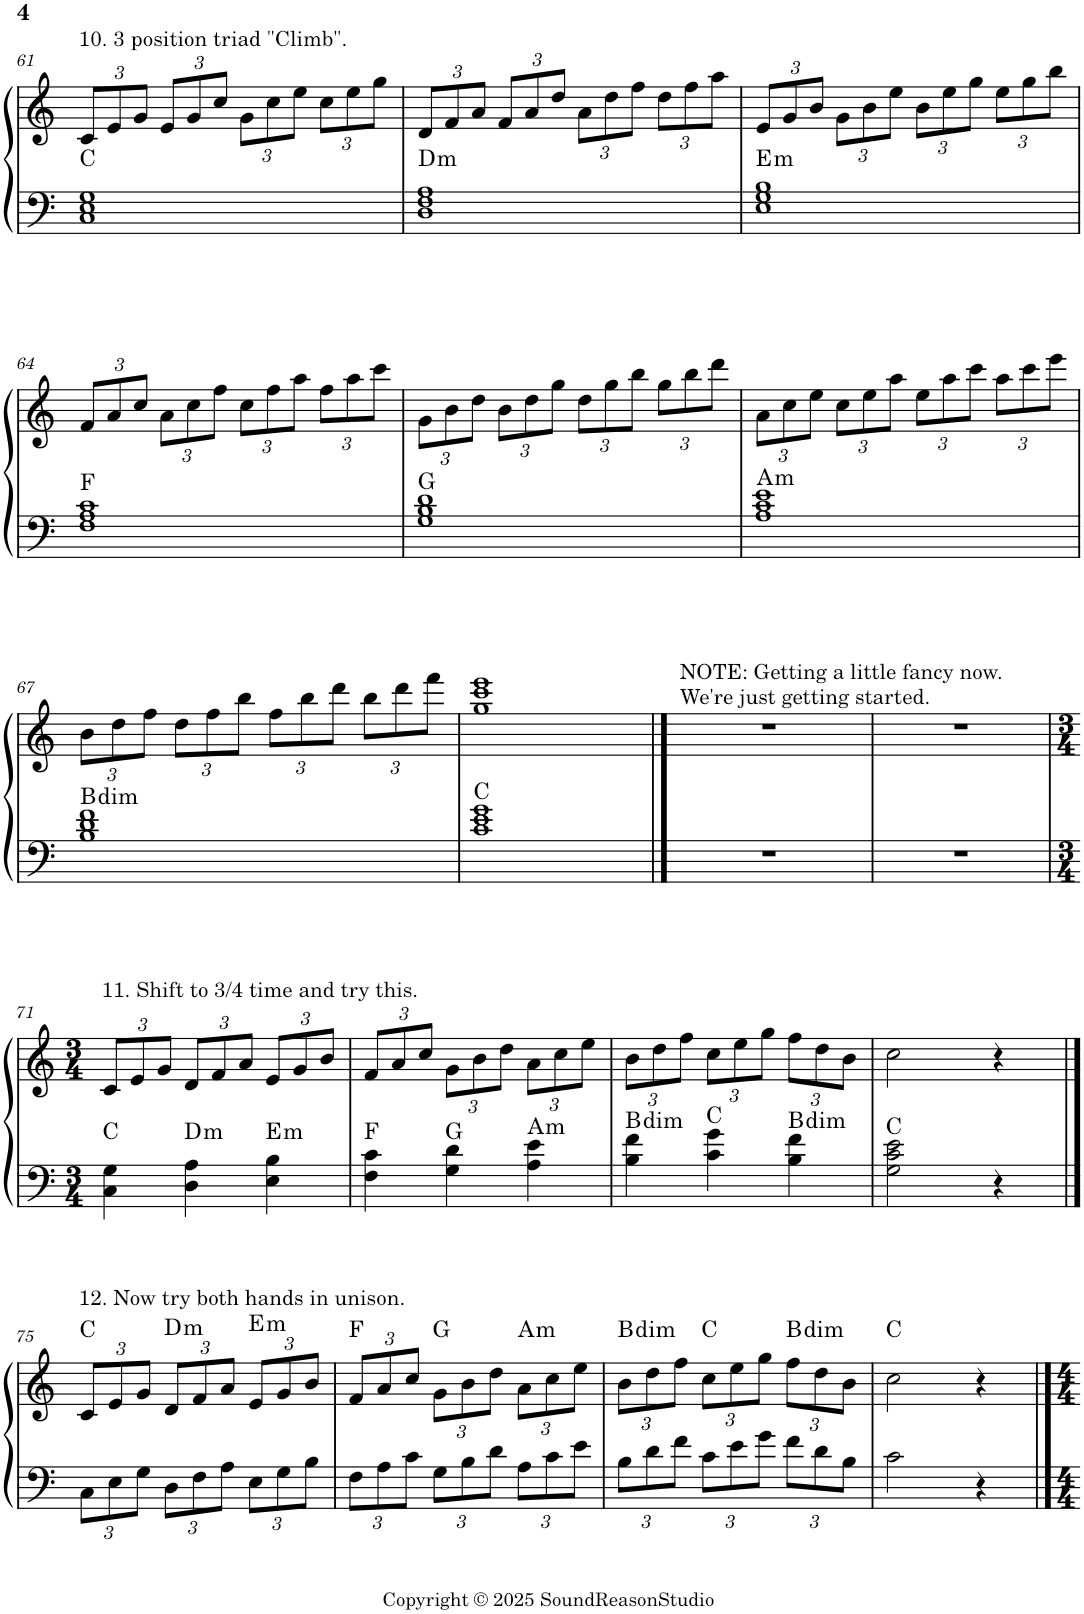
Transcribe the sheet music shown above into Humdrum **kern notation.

**kern	**kern	**harte
*part1	*part1	*part1
*staff2	*staff1	*
*I"Piano	*	*
*I'Pno.	*	*
!!LO:PB:g=z
*clefF4	*clefG2	*
*k[]	*k[]	*
*M4/4	*M4/4	*
*	*Xbrackettup	*
=61	=61	=61
!	!LO:TX:a:t=10. 3 position triad "Climb".	!
1C 1E 1G	12c/L	C:maj
.	12e/	.
.	12g/J	.
.	12e/L	.
.	12g/	.
.	12cc/J	.
.	12g\L	.
.	12cc\	.
.	12ee\J	.
.	12cc\L	.
.	12ee\	.
.	12gg\J	.
=62	=62	=62
!	!	!LO:H:kt=m
1D 1F 1A	12d/L	D:min
.	12f/	.
.	12a/J	.
.	12f/L	.
.	12a/	.
.	12dd/J	.
.	12a\L	.
.	12dd\	.
.	12ff\J	.
.	12dd\L	.
.	12ff\	.
.	12aa\J	.
=63	=63	=63
!	!	!LO:H:kt=m
1E 1G 1B	12e/L	E:min
.	12g/	.
.	12b/J	.
.	12g\L	.
.	12b\	.
.	12ee\J	.
.	12b\L	.
.	12ee\	.
.	12gg\J	.
.	12ee\L	.
.	12gg\	.
.	12bb\J	.
!!LO:LB:g=z
=64	=64	=64
1F 1A 1c	12f/L	F:maj
.	12a/	.
.	12cc/J	.
.	12a\L	.
.	12cc\	.
.	12ff\J	.
.	12cc\L	.
.	12ff\	.
.	12aa\J	.
.	12ff\L	.
.	12aa\	.
.	12ccc\J	.
=65	=65	=65
1G 1B 1d	12g\L	G:maj
.	12b\	.
.	12dd\J	.
.	12b\L	.
.	12dd\	.
.	12gg\J	.
.	12dd\L	.
.	12gg\	.
.	12bb\J	.
.	12gg\L	.
.	12bb\	.
.	12ddd\J	.
=66	=66	=66
!	!	!LO:H:kt=m
1A 1c 1e	12a\L	A:min
.	12cc\	.
.	12ee\J	.
.	12cc\L	.
.	12ee\	.
.	12aa\J	.
.	12ee\L	.
.	12aa\	.
.	12ccc\J	.
.	12aa\L	.
.	12ccc\	.
.	12eee\J	.
!!LO:LB:g=z
=67	=67	=67
!	!	!LO:H:kt=dim
1B 1d 1f	12b\L	B:dim
.	12dd\	.
.	12ff\J	.
.	12dd\L	.
.	12ff\	.
.	12bb\J	.
.	12ff\L	.
.	12bb\	.
.	12ddd\J	.
.	12bb\L	.
.	12ddd\	.
.	12fff\J	.
=68	=68	=68
1c 1e 1g	1gg 1ccc 1eee	C:maj
==69	==69	==69
!	!LO:TX:a:t=NOTE&colon; Getting a little fancy now.	!
!	!LO:TX:a:t=We're just getting started.	!
1r	1r	.
=70	=70	=70
1r	1r	.
!!LO:LB:g=z
=71	=71	=71
*M3/4	*M3/4	*
!	!LO:TX:a:t=11. Shift to 3/4 time and try this.	!
4C\ 4G\	12c/L	C:maj
.	12e/	.
.	12g/J	.
!	!	!LO:H:kt=m
4D\ 4A\	12d/L	D:min
.	12f/	.
.	12a/J	.
!	!	!LO:H:kt=m
4E\ 4B\	12e/L	E:min
.	12g/	.
.	12b/J	.
=72	=72	=72
4F\ 4c\	12f/L	F:maj
.	12a/	.
.	12cc/J	.
4G\ 4d\	12g\L	G:maj
.	12b\	.
.	12dd\J	.
!	!	!LO:H:kt=m
4A\ 4e\	12a\L	A:min
.	12cc\	.
.	12ee\J	.
=73	=73	=73
!	!	!LO:H:kt=dim
4B\ 4f\	12b\L	B:dim
.	12dd\	.
.	12ff\J	.
4c\ 4g\	12cc\L	C:maj
.	12ee\	.
.	12gg\J	.
!	!	!LO:H:kt=dim
4B\ 4f\	12ff\L	B:dim
.	12dd\	.
.	12b\J	.
=74	=74	=74
2G\ 2c\ 2e\	2cc\	C:maj
4r	4r	.
!!LO:LB:g=z
==75	==75	==75
*Xbrackettup	*	*
!	!LO:TX:a:t=12. Now try both hands in unison.	!
12C\L	12c/L	C:maj
12E\	12e/	.
12G\J	12g/J	.
!	!	!LO:H:kt=m
12D\L	12d/L	D:min
12F\	12f/	.
12A\J	12a/J	.
!	!	!LO:H:kt=m
12E\L	12e/L	E:min
12G\	12g/	.
12B\J	12b/J	.
=76	=76	=76
12F\L	12f/L	F:maj
12A\	12a/	.
12c\J	12cc/J	.
12G\L	12g\L	G:maj
12B\	12b\	.
12d\J	12dd\J	.
!	!	!LO:H:kt=m
12A\L	12a\L	A:min
12c\	12cc\	.
12e\J	12ee\J	.
=77	=77	=77
!	!	!LO:H:kt=dim
12B\L	12b\L	B:dim
12d\	12dd\	.
12f\J	12ff\J	.
12c\L	12cc\L	C:maj
12e\	12ee\	.
12g\J	12gg\J	.
!	!	!LO:H:kt=dim
12f\L	12ff\L	B:dim
12d\	12dd\	.
12B\J	12b\J	.
=78	=78	=78
2c\	2cc\	C:maj
4r	4r	.
==	==	==
*-	*-	*-
